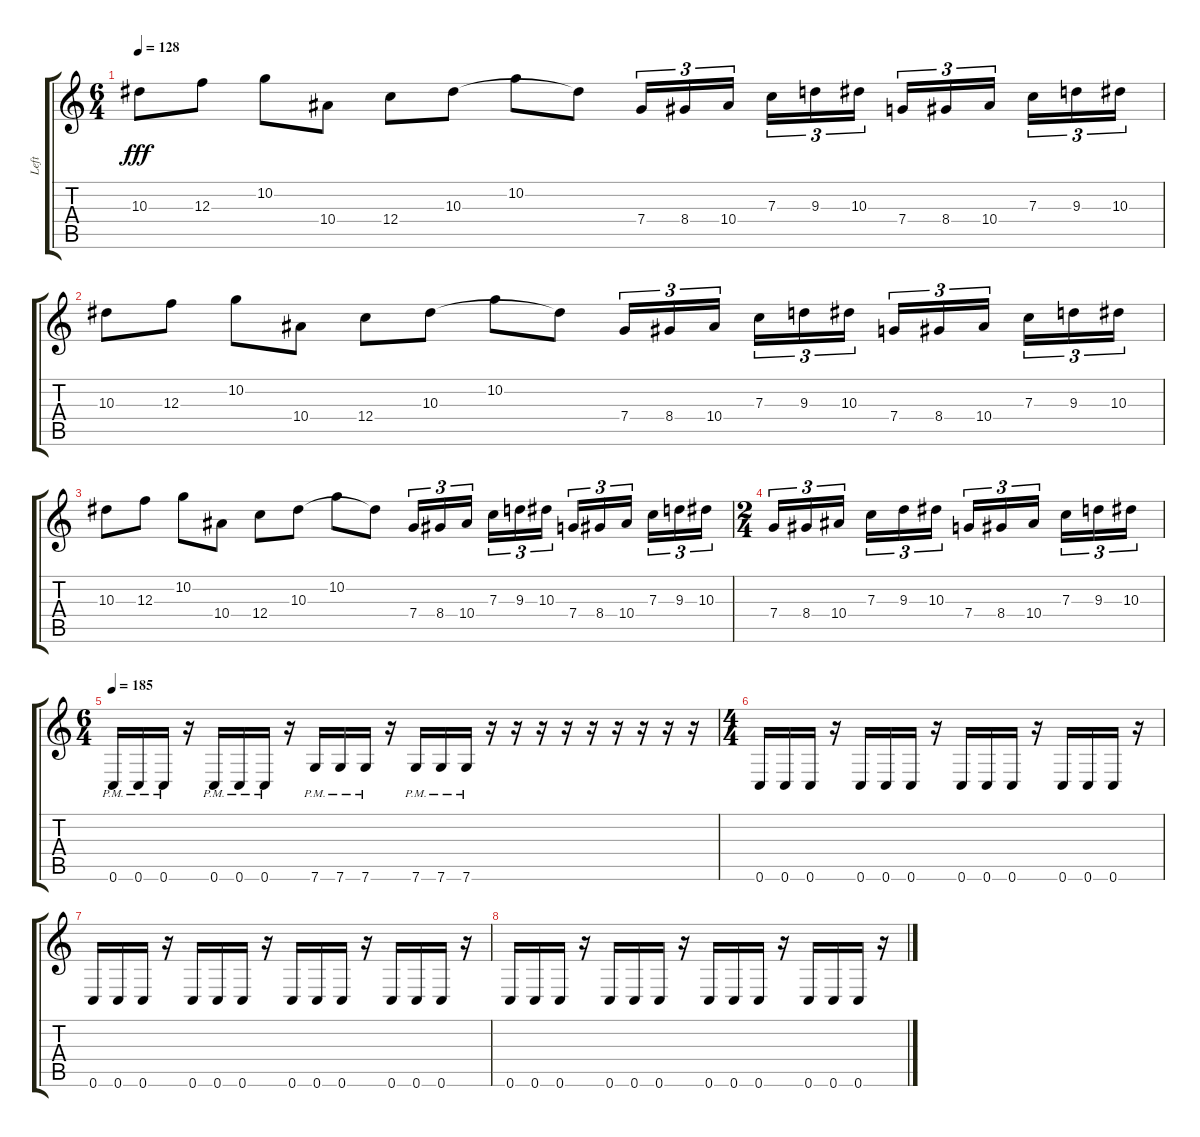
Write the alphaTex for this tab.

\track ("Left" "Left") {instrument distortionguitar}
\staff {score tabs}
\tuning (D4 A3 F3 C3 G2 C2) {hide}
\ts (6 4)
\tempo 128
\clef g2
\ks c
10.3.8{dy fff} 12.3.8 10.2.8 10.4.8 12.4.8 10.3.8 10.2.8 10.3{t}.8 7.4.16{tu (3 2)} 8.4.16{tu (3 2)} 10.4.16{tu (3 2)} 7.3.16{tu (3 2)} 9.3.16{tu (3 2)} 10.3.16{tu (3 2)} 7.4.16{tu (3 2)} 8.4.16{tu (3 2)} 10.4.16{tu (3 2)} 7.3.16{tu (3 2)} 9.3.16{tu (3 2)} 10.3.16{tu (3 2)} |
10.3.8 12.3.8 10.2.8 10.4.8 12.4.8 10.3.8 10.2.8 10.3{t}.8 7.4.16{tu (3 2)} 8.4.16{tu (3 2)} 10.4.16{tu (3 2)} 7.3.16{tu (3 2)} 9.3.16{tu (3 2)} 10.3.16{tu (3 2)} 7.4.16{tu (3 2)} 8.4.16{tu (3 2)} 10.4.16{tu (3 2)} 7.3.16{tu (3 2)} 9.3.16{tu (3 2)} 10.3.16{tu (3 2)} |
10.3.8 12.3.8 10.2.8 10.4.8 12.4.8 10.3.8 10.2.8 10.3{t}.8 7.4.16{tu (3 2)} 8.4.16{tu (3 2)} 10.4.16{tu (3 2)} 7.3.16{tu (3 2)} 9.3.16{tu (3 2)} 10.3.16{tu (3 2)} 7.4.16{tu (3 2)} 8.4.16{tu (3 2)} 10.4.16{tu (3 2)} 7.3.16{tu (3 2)} 9.3.16{tu (3 2)} 10.3.16{tu (3 2)} |
\ts (2 4)
7.4.16{tu (3 2)} 8.4.16{tu (3 2)} 10.4.16{tu (3 2)} 7.3.16{tu (3 2)} 9.3.16{tu (3 2)} 10.3.16{tu (3 2)} 7.4.16{tu (3 2)} 8.4.16{tu (3 2)} 10.4.16{tu (3 2)} 7.3.16{tu (3 2)} 9.3.16{tu (3 2)} 10.3.16{tu (3 2)} |
\ts (6 4)
\tempo 185
0.6{pm}.16 0.6{pm}.16 0.6{pm}.16 r.16 0.6{pm}.16 0.6{pm}.16 0.6{pm}.16 r.16 7.6{pm}.16 7.6{pm}.16 7.6{pm}.16 r.16 7.6{pm}.16 7.6{pm}.16 7.6{pm}.16 r.16 r.16 r.16 r.16 r.16 r.16 r.16 r.16 r.16 |
\ts (4 4)
0.6.16 0.6.16 0.6.16 r.16 0.6.16 0.6.16 0.6.16 r.16 0.6.16 0.6.16 0.6.16 r.16 0.6.16 0.6.16 0.6.16 r.16 |
0.6.16 0.6.16 0.6.16 r.16 0.6.16 0.6.16 0.6.16 r.16 0.6.16 0.6.16 0.6.16 r.16 0.6.16 0.6.16 0.6.16 r.16 |
0.6.16 0.6.16 0.6.16 r.16 0.6.16 0.6.16 0.6.16 r.16 0.6.16 0.6.16 0.6.16 r.16 0.6.16 0.6.16 0.6.16 r.16
